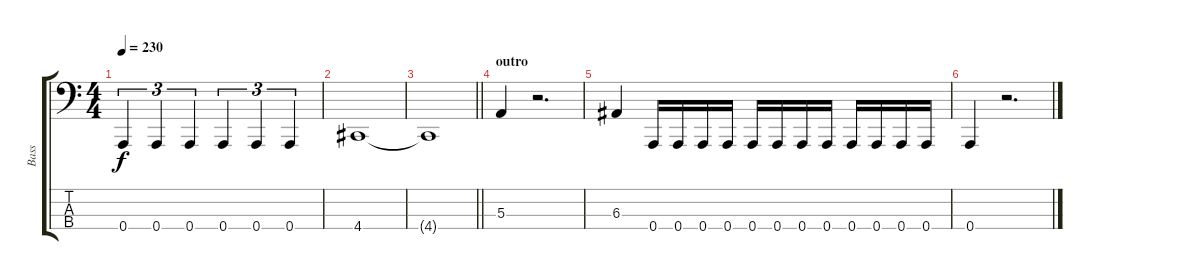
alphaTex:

\track ("Bass" "Bass") {instrument electricbasspick}
\staff {score tabs}
\tuning (D2 A1 E1 A0) {hide}
\ts (4 4)
\tempo 230
\clef f4
\ks c
0.4.4{tu (3 2) dy f} 0.4.4{tu (3 2)} 0.4.4{tu (3 2)} 0.4.4{tu (3 2)} 0.4.4{tu (3 2)} 0.4.4{tu (3 2)} |
4.4.1 |
\barLineRight lightlight
4.4{t}.1 |
\section ("" "outro")
5.3.4 r.2{d} |
6.3.4 0.4.16 0.4.16 0.4.16 0.4.16 0.4.16 0.4.16 0.4.16 0.4.16 0.4.16 0.4.16 0.4.16 0.4.16 |
0.4.4 r.2{d}
